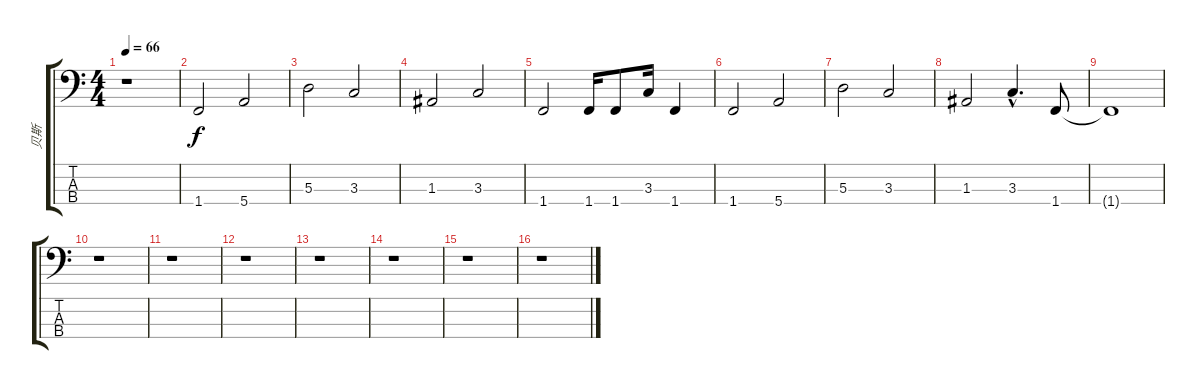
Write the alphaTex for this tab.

\track ("贝斯" "贝斯") {instrument electricbassfinger}
\staff {score tabs}
\tuning (G2 D2 A1 E1) {hide}
\ts (4 4)
\tempo 66
\clef f4
\ks c
r.1{dy f instrument electricbassfinger} |
1.4.2 5.4.2 |
5.3.2 3.3.2 |
1.3.2 3.3.2 |
1.4.2 1.4.16 1.4.8 3.3.16 1.4.4 |
1.4.2 5.4.2 |
5.3.2 3.3.2 |
1.3.2 3.3{hac}.4{d} 1.4.8 |
1.4{t}.1 |
r.1 |
r.1 |
r.1 |
r.1 |
r.1 |
r.1 |
r.1
